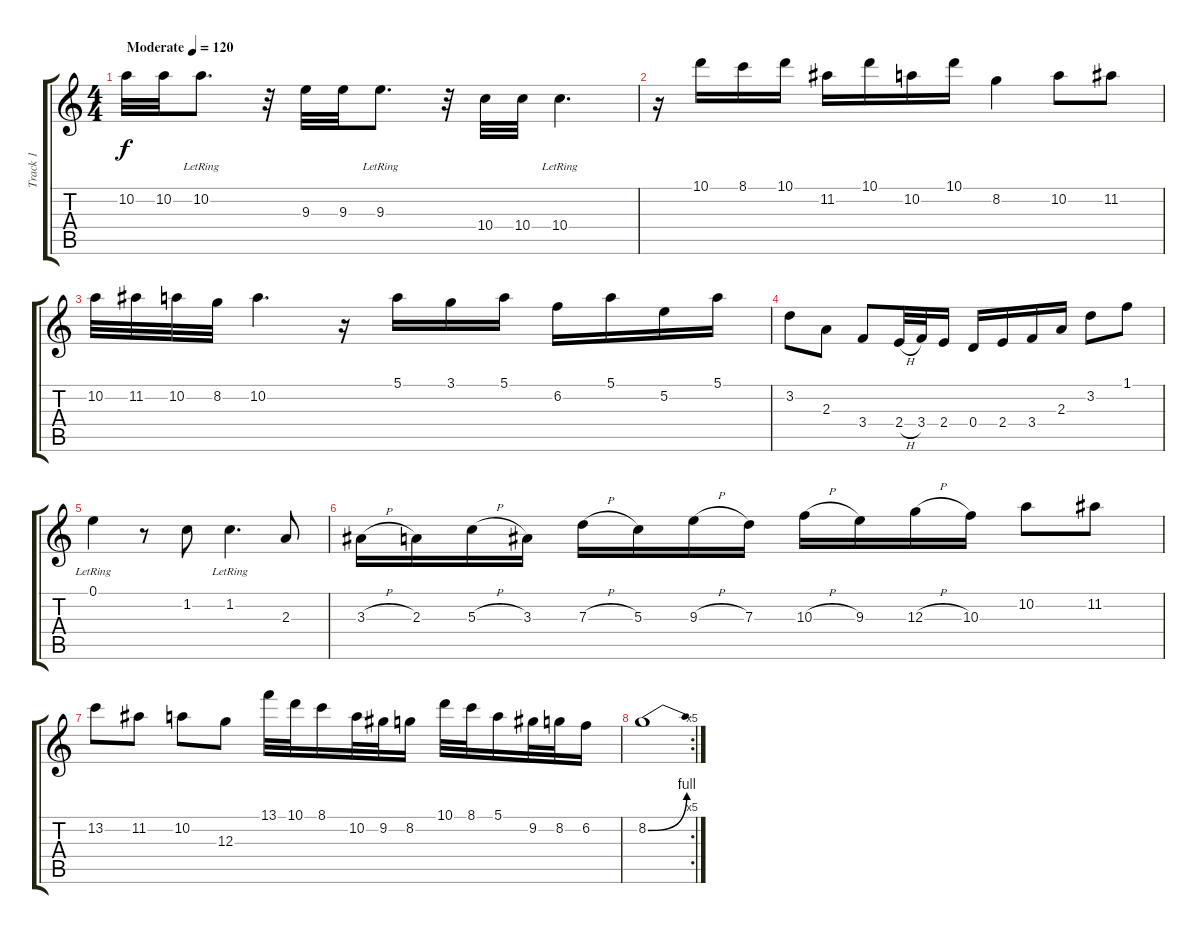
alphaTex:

\track ("Track 1" "Track 1") {instrument acousticguitarsteel}
\staff {score tabs}
\tuning (E4 B3 G3 D3 A2 E2) {hide}
\ts (4 4)
\tempo (120 "Moderate")
\clef g2
\ks c
10.2.32{dy f instrument acousticguitarsteel} 10.2.32 10.2{lr}.8{d} r.32 9.3.32 9.3.32 9.3{lr}.8{d} r.32 10.4.32 10.4.32 10.4{lr}.4{d} |
r.16 10.1.16 8.1.16 10.1.16 11.2.16 10.1.16 10.2.16 10.1.16 8.2.4 10.2.8 11.2.8 |
10.2.32 11.2.32 10.2.32 8.2.32 10.2.4{d} r.16 5.1.16 3.1.16 5.1.16 6.2.16 5.1.16 5.2.16 5.1.16 |
3.2.8 2.3.8 3.4.8 2.4{h}.32 3.4.32 2.4.16 0.4.16 2.4.16 3.4.16 2.3.16 3.2.8 1.1.8 |
0.1{lr}.4 r.8 1.2.8 1.2{lr}.4{d} 2.3.8 |
3.3{h}.16 2.3.16 5.3{h}.16 3.3.16 7.3{h}.16 5.3.16 9.3{h}.16 7.3.16 10.3{h}.16 9.3.16 12.3{h}.16 10.3.16 10.2.8 11.2.8 |
13.2.8 11.2.8 10.2.8 12.3.8 13.1.32 10.1.32 8.1.16 10.2.32 9.2.32 8.2.16 10.1.32 8.1.32 5.1.16 9.2.32 8.2.32 6.2.16 |
\rc 5
8.2{be (bend 0 0 60 4)}.1
